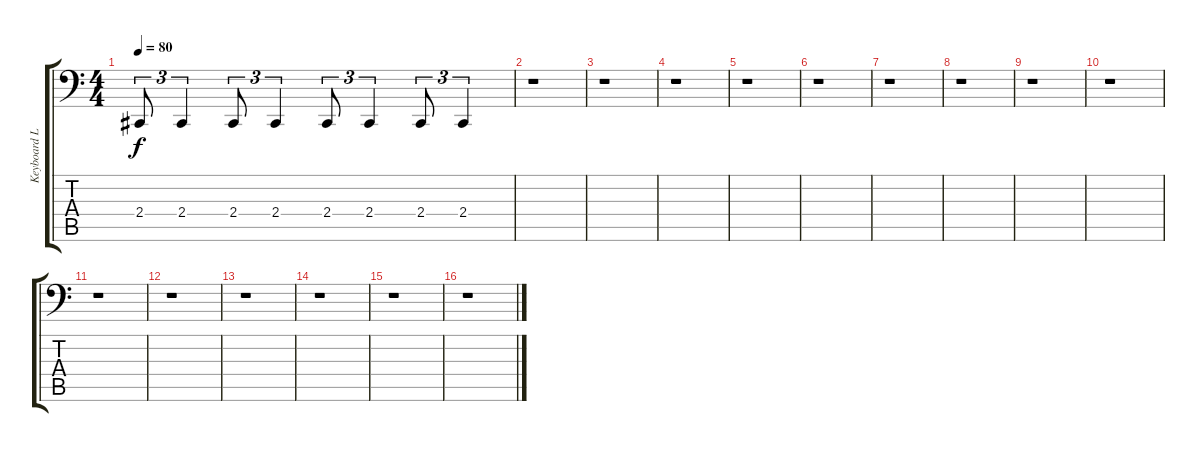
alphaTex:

\track ("Keyboard Left" "Keyboard L") {instrument churchorgan}
\staff {score tabs}
\tuning (Db3 Ab2 E2 B1 Gb1 Db1) {hide}
\ts (4 4)
\tempo 80
\clef f4
\ks c
2.4.8{tu (3 2) dy f} 2.4.4{tu (3 2)} 2.4.8{tu (3 2)} 2.4.4{tu (3 2)} 2.4.8{tu (3 2)} 2.4.4{tu (3 2)} 2.4.8{tu (3 2)} 2.4.4{tu (3 2)} |
r.1 |
r.1 |
r.1 |
r.1 |
r.1 |
r.1 |
r.1 |
r.1 |
r.1 |
r.1 |
r.1 |
r.1 |
r.1 |
r.1 |
r.1
